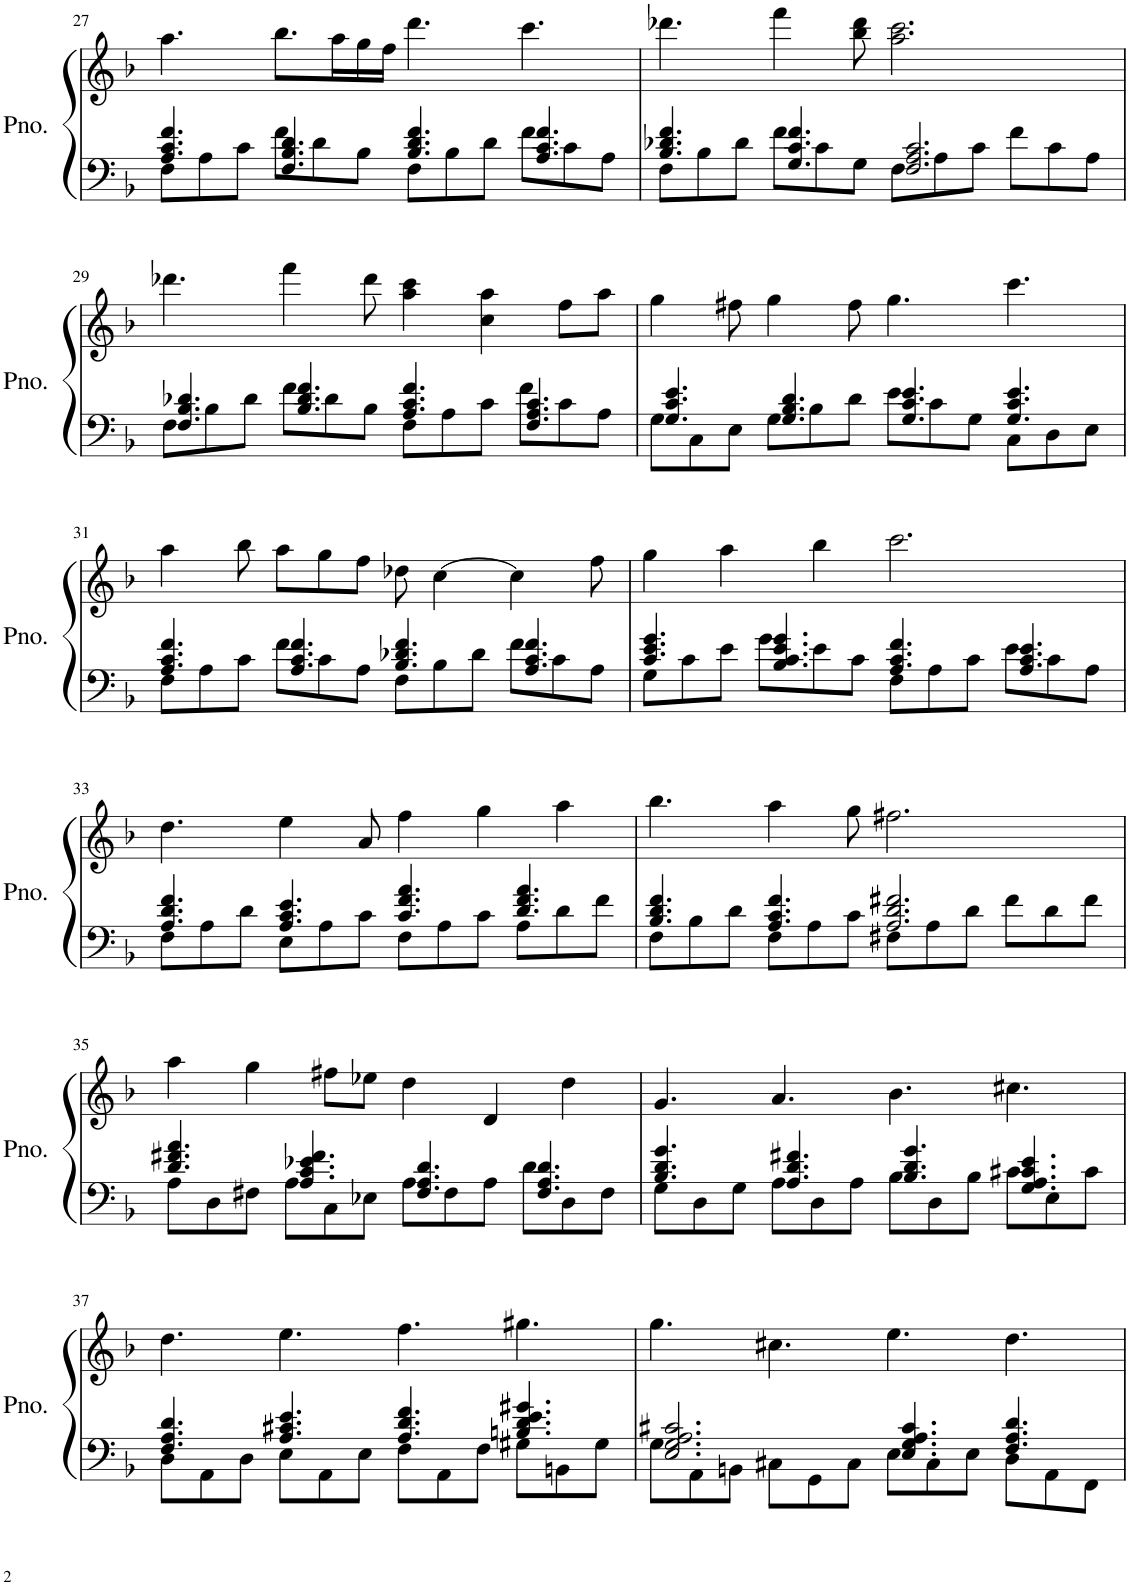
**kern	**kern
*part1	*part1
*staff2	*staff1
*I"Piano	*
*I'Pno.	*
!!LO:PB:g=z
*clefF4	*clefG2
*k[b-]	*k[b-]
*M12/8	*M12/8
=27	=27
*^	*
4.A/ 4.c/ 4.f/	8F\L	4.aa\
.	8A\	.
.	8c\J	.
4.F/ 4.B-/ 4.d/	8f\L	8.bb-\L
.	8d\	.
.	.	16aa\L
.	8B-\J	16gg\
.	.	16ff\JJ
4.B-/ 4.d/ 4.f/	8F\L	4.ddd\
.	8B-\	.
.	8d\J	.
4.A/ 4.c/ 4.f/	8f\L	4.ccc\
.	8c\	.
.	8A\J	.
=28	=28	=28
4.B-/ 4.d-X/ 4.f/	8F\L	4.ddd-X\
.	8B-\	.
.	8d-\J	.
4.G/ 4.c/ 4.f/	8f\L	4fff\
.	8c\	.
.	8G\J	8bb-\ 8ddd-\
2.F/ 2.A/ 2.c/	8F\L	2.aa\ 2.ccc\
.	8A\	.
.	8c\J	.
.	8f\L	.
.	8c\	.
.	8A\J	.
!!LO:LB:g=z
=29	=29	=29
4.F/ 4.B-/ 4.d-X/	8F\L	4.ddd-X\
.	8B-\	.
.	8d-\J	.
4.B-/ 4.d-/ 4.f/	8f\L	4fff\
.	8d-\	.
.	8B-\J	8ddd-\
4.A/ 4.c/ 4.f/	8F\L	4aa\ 4ccc\
.	8A\	.
.	8c\J	4cc\ 4aa\
4.F/ 4.A/ 4.c/	8f\L	.
.	8c\	8ff\L
.	8A\J	8aa\J
=30	=30	=30
4.G/ 4.c/ 4.e/	8G\L	4gg\
.	8C\	.
.	8E\J	8ff#X\
4.G/ 4.B-/ 4.d/	8G\L	4gg\
.	8B-\	.
.	8d\J	8ff#\
4.G/ 4.c/ 4.e/	8e\L	4.gg\
.	8c\	.
.	8G\J	.
4.G/ 4.c/ 4.e/	8C\L	4.ccc\
.	8D\	.
.	8E\J	.
!!LO:LB:g=z
=31	=31	=31
4.A/ 4.c/ 4.f/	8F\L	4aa\
.	8A\	.
.	8c\J	8bb-\
4.A/ 4.c/ 4.f/	8f\L	8aa\L
.	8c\	8gg\
.	8A\J	8ff\J
4.B-/ 4.d-X/ 4.f/	8F\L	8dd-X\
.	8B-\	[4cc\
.	8d-\J	.
4.A/ 4.c/ 4.f/	8f\L	4cc\]
.	8c\	.
.	8A\J	8ff\
=32	=32	=32
4.c/ 4.e/ 4.g/	8G\L	4gg\
.	8c\	.
.	8e\J	4aa\
4.B-/ 4.c/ 4.e/ 4.g/	8g\L	.
.	8e\	4bb-\
.	8c\J	.
4.A/ 4.c/ 4.f/	8F\L	2.ccc\
.	8A\	.
.	8c\J	.
4.A/ 4.c/ 4.e/	8e\L	.
.	8c\	.
.	8A\J	.
!!LO:LB:g=z
=33	=33	=33
4.A/ 4.d/ 4.f/	8F\L	4.dd\
.	8A\	.
.	8d\J	.
4.A/ 4.c/ 4.e/	8E\L	4ee\
.	8A\	.
.	8c\J	8a/
4.c/ 4.f/ 4.a/	8F\L	4ff\
.	8A\	.
.	8c\J	4gg\
4.d/ 4.f/ 4.a/	8A\L	.
.	8d\	4aa\
.	8f\J	.
=34	=34	=34
4.B-/ 4.d/ 4.f/	8F\L	4.bb-\
.	8B-\	.
.	8d\J	.
4.A/ 4.c/ 4.f/	8F\L	4aa\
.	8A\	.
.	8c\J	8gg\
2.A/ 2.d/ 2.f#X/	8F#X\L	2.ff#X\
.	8A\	.
.	8d\J	.
.	8f#\L	.
.	8d\	.
.	8f#\J	.
!!LO:LB:g=z
=35	=35	=35
4.d/ 4.f#X/ 4.a/	8A\L	4aa\
.	8D\	.
.	8F#X\J	4gg\
4.A/ 4.c/ 4.e-X/ 4.f#/	8A\L	.
.	8C\	8ff#X\L
.	8E-X\J	8ee-X\J
4.F#/ 4.A/ 4.d/	8A\L	4dd\
.	8F#\	.
.	8A\J	4d/
4.F#/ 4.A/ 4.d/	8d\L	.
.	8D\	4dd\
.	8F#\J	.
=36	=36	=36
4.B-/ 4.d/ 4.g/	8G\L	4.g/
.	8D\	.
.	8G\J	.
4.A/ 4.d/ 4.f#X/	8A\L	4.a/
.	8D\	.
.	8A\J	.
4.B-/ 4.d/ 4.g/	8B-\L	4.b-\
.	8D\	.
.	8B-\J	.
4.G/ 4.A/ 4.c#X/ 4.e/	8c#\L	4.cc#X\
.	8E\	.
.	8c#\J	.
!!LO:LB:g=z
=37	=37	=37
4.F/ 4.A/ 4.d/	8D\L	4.dd\
.	8AA\	.
.	8D\J	.
4.A/ 4.c#X/ 4.e/	8E\L	4.ee\
.	8AA\	.
.	8E\J	.
4.A/ 4.d/ 4.f/	8F\L	4.ff\
.	8AA\	.
.	8F\J	.
4.Bn/ 4.d/ 4.e/ 4.g#X/	8G#X\L	4.gg#X\
.	8BBn\	.
.	8G#\J	.
=38	=38	=38
2.E/ 2.G/ 2.A/ 2.c#X/	8G\L	4.gg\
.	8AA\	.
.	8BBn\J	.
.	8C#X\L	4.cc#X\
.	8GG\	.
.	8C#\J	.
4.E/ 4.G/ 4.A/ 4.c#/	8E\L	4.ee\
.	8C#\	.
.	8E\J	.
4.F/ 4.A/ 4.d/	8D\L	4.dd\
.	8AA\	.
.	8FF\J	.
*v	*v	*
=	=
*-	*-
